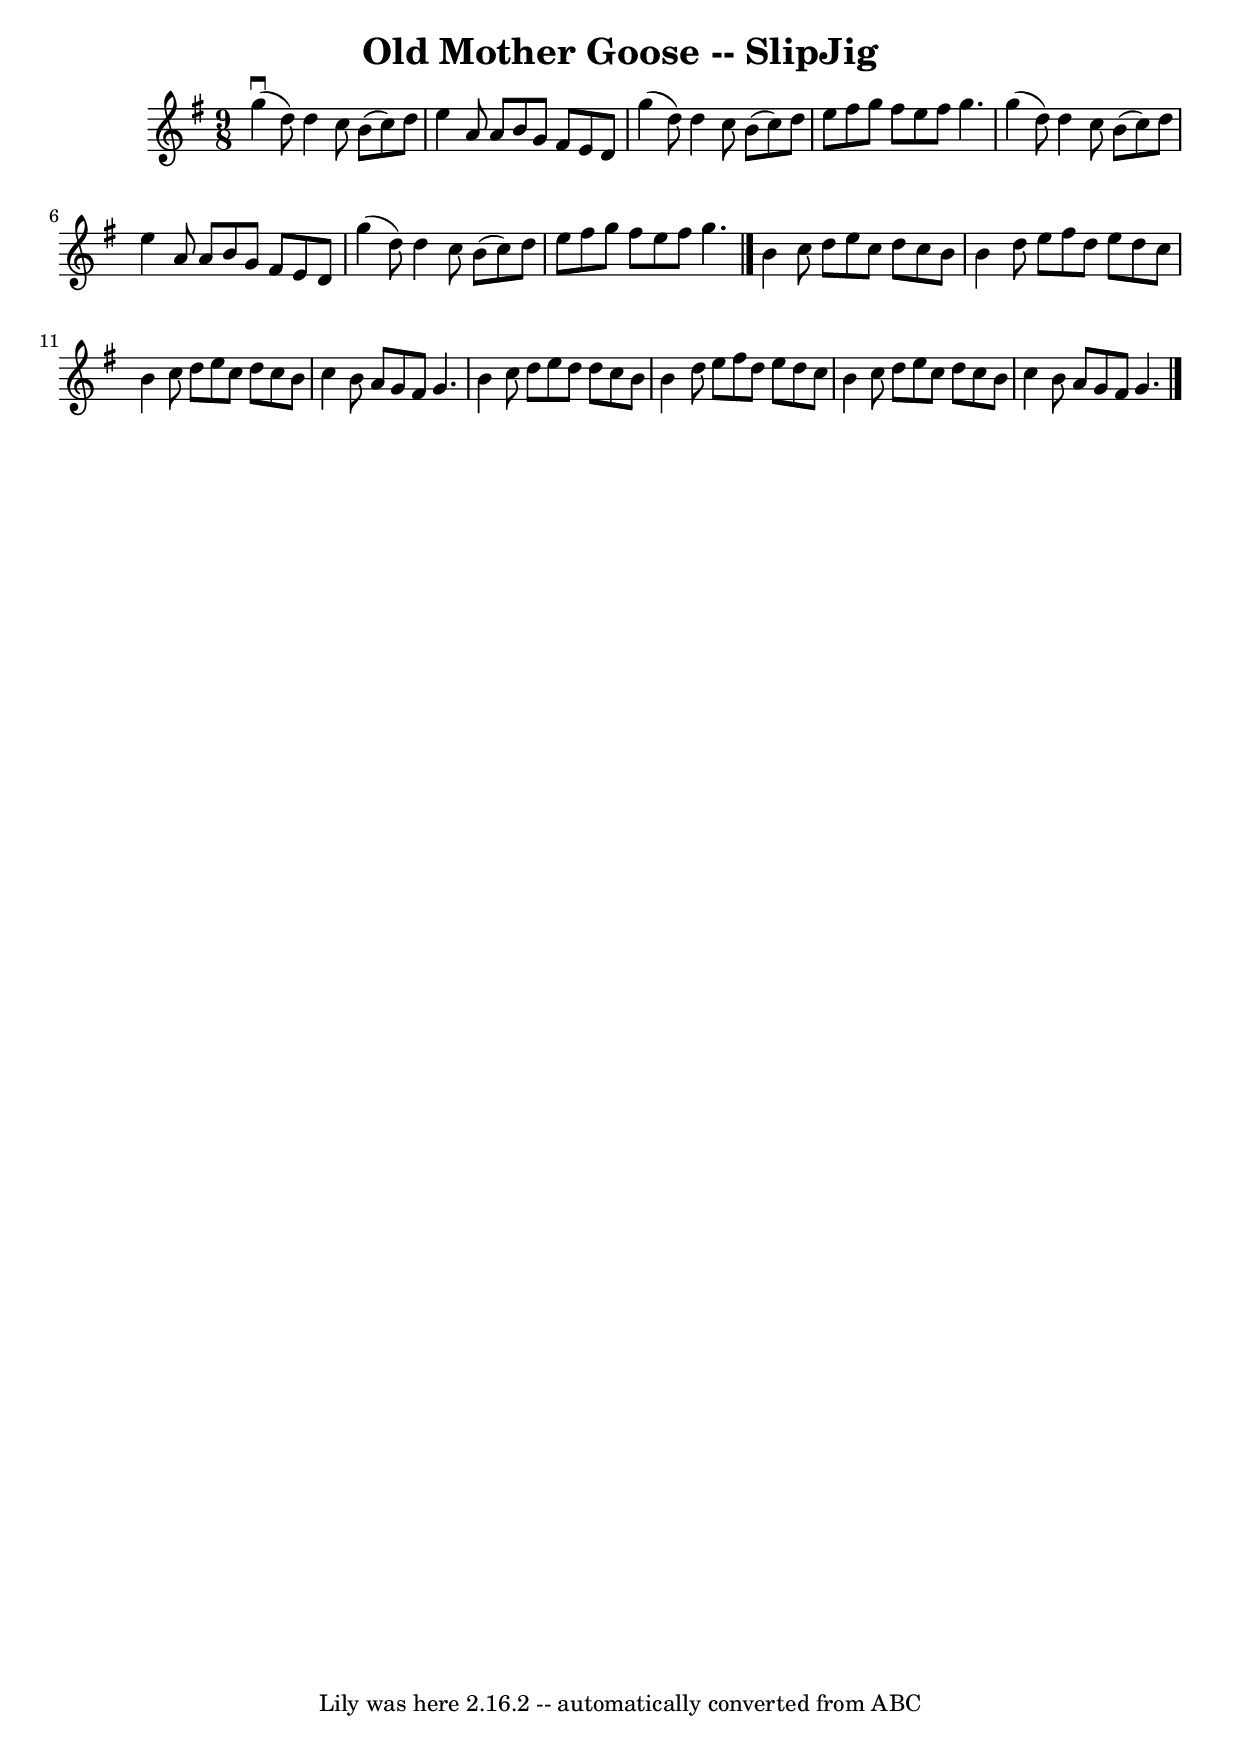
\version "2.7.40"
\include "Mammoth.ily"
\header {
	%% book = "Ryan's Mammoth Collection"
	crossRefNumber = "1"
	footnotes = "\\\\86 440"
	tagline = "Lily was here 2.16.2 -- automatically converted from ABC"
	title = "Old Mother Goose -- SlipJig"
}
voicedefault =  {


\time 9/8 \key g \major g''4^\downbow(d''8) d''4 c''8 b'8 (
c''8) d''8    |
 e''4 a'8 a'8 b'8 g'8 fis'8 e'8  
 d'8    |
 g''4 (d''8) d''4 c''8 b'8 (c''8) d''8 
   |
 e''8 fis''8 g''8 fis''8 e''8 fis''8 g''4.    
|
 g''4 (d''8) d''4 c''8 b'8 (c''8) d''8    
|
 e''4 a'8 a'8 b'8 g'8 fis'8 e'8 d'8    |
  
 g''4 (d''8) d''4 c''8 b'8 (c''8) d''8    |
 e''8 
 fis''8 g''8 fis''8 e''8 fis''8 g''4.    \bar "|." b'4    
c''8 d''8 e''8 c''8 d''8 c''8 b'8    |
 b'4 d''8   
 e''8 fis''8 d''8 e''8 d''8 c''8    |
 b'4 c''8    
d''8 e''8 c''8 d''8 c''8 b'8    |
 c''4 b'8 a'8    
g'8 fis'8 g'4.    |
 b'4 c''8 d''8 e''8 d''8    
d''8 c''8 b'8    |
 b'4 d''8 e''8 fis''8 d''8 e''8 
 d''8 c''8    |
 b'4 c''8 d''8 e''8 c''8 d''8    
c''8 b'8    |
 c''4 b'8 a'8 g'8 fis'8 g'4.    
\bar "|."   
}

\score{
    <<

	\context Staff="default"
	{
	    \voicedefault 
	}

    >>
	\layout {
	}
	\midi {}
}
